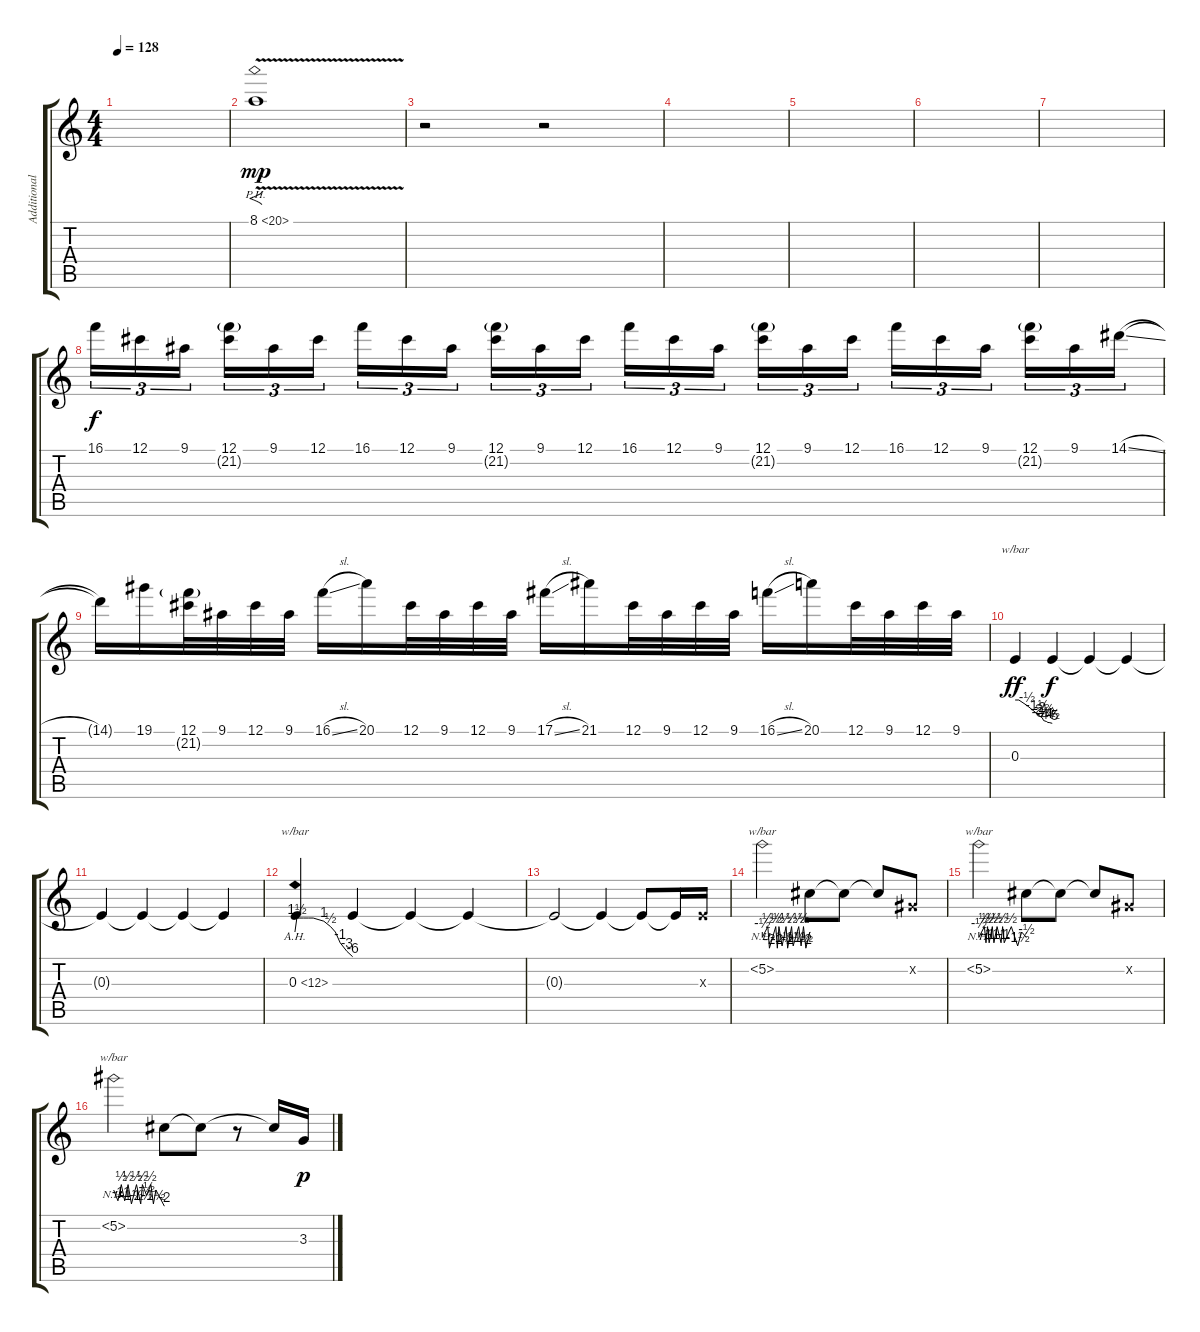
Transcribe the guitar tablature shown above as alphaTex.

\track ("Additional guita 2" "Additional") {instrument distortionguitar}
\staff {score tabs}
\tuning (Db4 Ab3 E3 B2 Gb2 Db2) {hide}
\ts (4 4)
\tempo 128
\clef g2
\ks c
|
8.1{ph 12 v}.1{f dy mp} |
r.2 r.2 |
|
|
|
|
16.1.16{tu (3 2) dy f} 12.1.16{tu (3 2)} 9.1.16{tu (3 2) beam splitsecondary} (12.1 21.2{g}).16{tu (3 2)} 9.1.16{tu (3 2)} 12.1.16{tu (3 2)} 16.1.16{tu (3 2)} 12.1.16{tu (3 2)} 9.1.16{tu (3 2) beam splitsecondary} (12.1 21.2{g}).16{tu (3 2)} 9.1.16{tu (3 2)} 12.1.16{tu (3 2)} 16.1.16{tu (3 2)} 12.1.16{tu (3 2)} 9.1.16{tu (3 2) beam splitsecondary} (12.1 21.2{g}).16{tu (3 2)} 9.1.16{tu (3 2)} 12.1.16{tu (3 2)} 16.1.16{tu (3 2)} 12.1.16{tu (3 2)} 9.1.16{tu (3 2) beam splitsecondary} (12.1 21.2{g}).16{tu (3 2)} 9.1.16{tu (3 2)} 14.1{sl}.16{tu (3 2)} |
14.1{t}.16 19.1.16 (12.1 21.2{g}).32 9.1.32 12.1.32 9.1.32 16.1{sl}.16 20.1.16 12.1.32 9.1.32 12.1.32 9.1.32 17.1{sl}.16 21.1.16 12.1.32 9.1.32 12.1.32 9.1.32 16.1{sl}.16 20.1.16 12.1.32 9.1.32 12.1.32 9.1.32 |
0.3.4{tbe (custom default 0 0 6 0 19 -2 36 -6 40 -8 44 -10 46 -14 51 -16 53 -18 55 -18 60 -20) dy ff volume 13 balance 3 instrument distortionguitar} 0.3{t}.4{dy f} 0.3{t}.4 0.3{t}.4{balance 8} |
0.3{t}.4{balance 13} 0.3{t}.4 0.3{t}.4 0.3{t}.4 |
0.3{ah 12}.4{tbe (custom default 0 0 2 6 5 6 9 6 14 6 19 6 30 4 37 2 42 0 47 -4 54 -12 60 -24)} 0.3{t}.4 0.3{t}.4 0.3{t}.4 |
0.3{t}.2{balance 3 instrument distortionguitar} 0.3{t}.4 0.3{t}.8 0.3{t}.16 0.3{x}.16 |
5.2{nh}.2{tbe (custom default 0 -2 7 2 9 -8 17 2 19 -8 21 2 25 -6 30 2 32 -8 37 2 39 -6 46 2 49 -6 52 2 55 -8 60 0)} 5.2{t}.8 5.2{t}.8 5.2{t}.8 0.2{x}.8{balance 14} |
5.2{nh}.2{tbe (custom default 0 -2 7 2 9 -4 11 2 13 -4 17 2 19 -4 23 2 28 -4 30 2 32 -4 41 2 49 -6 54 0 60 -2)} 5.2{t}.8 5.2{t}.8 5.2{t}.8 0.2{x}.8 |
5.2{nh}.2{tbe (custom default 0 0 5 -4 9 2 13 -4 17 2 21 -6 27 2 32 -6 34 2 39 -2 44 2 47 -6 50 0 60 -8)} 5.2{t}.8{balance 2} 5.2{t}.8 r.8 5.2{t}.16 3.3.16{dy p}
